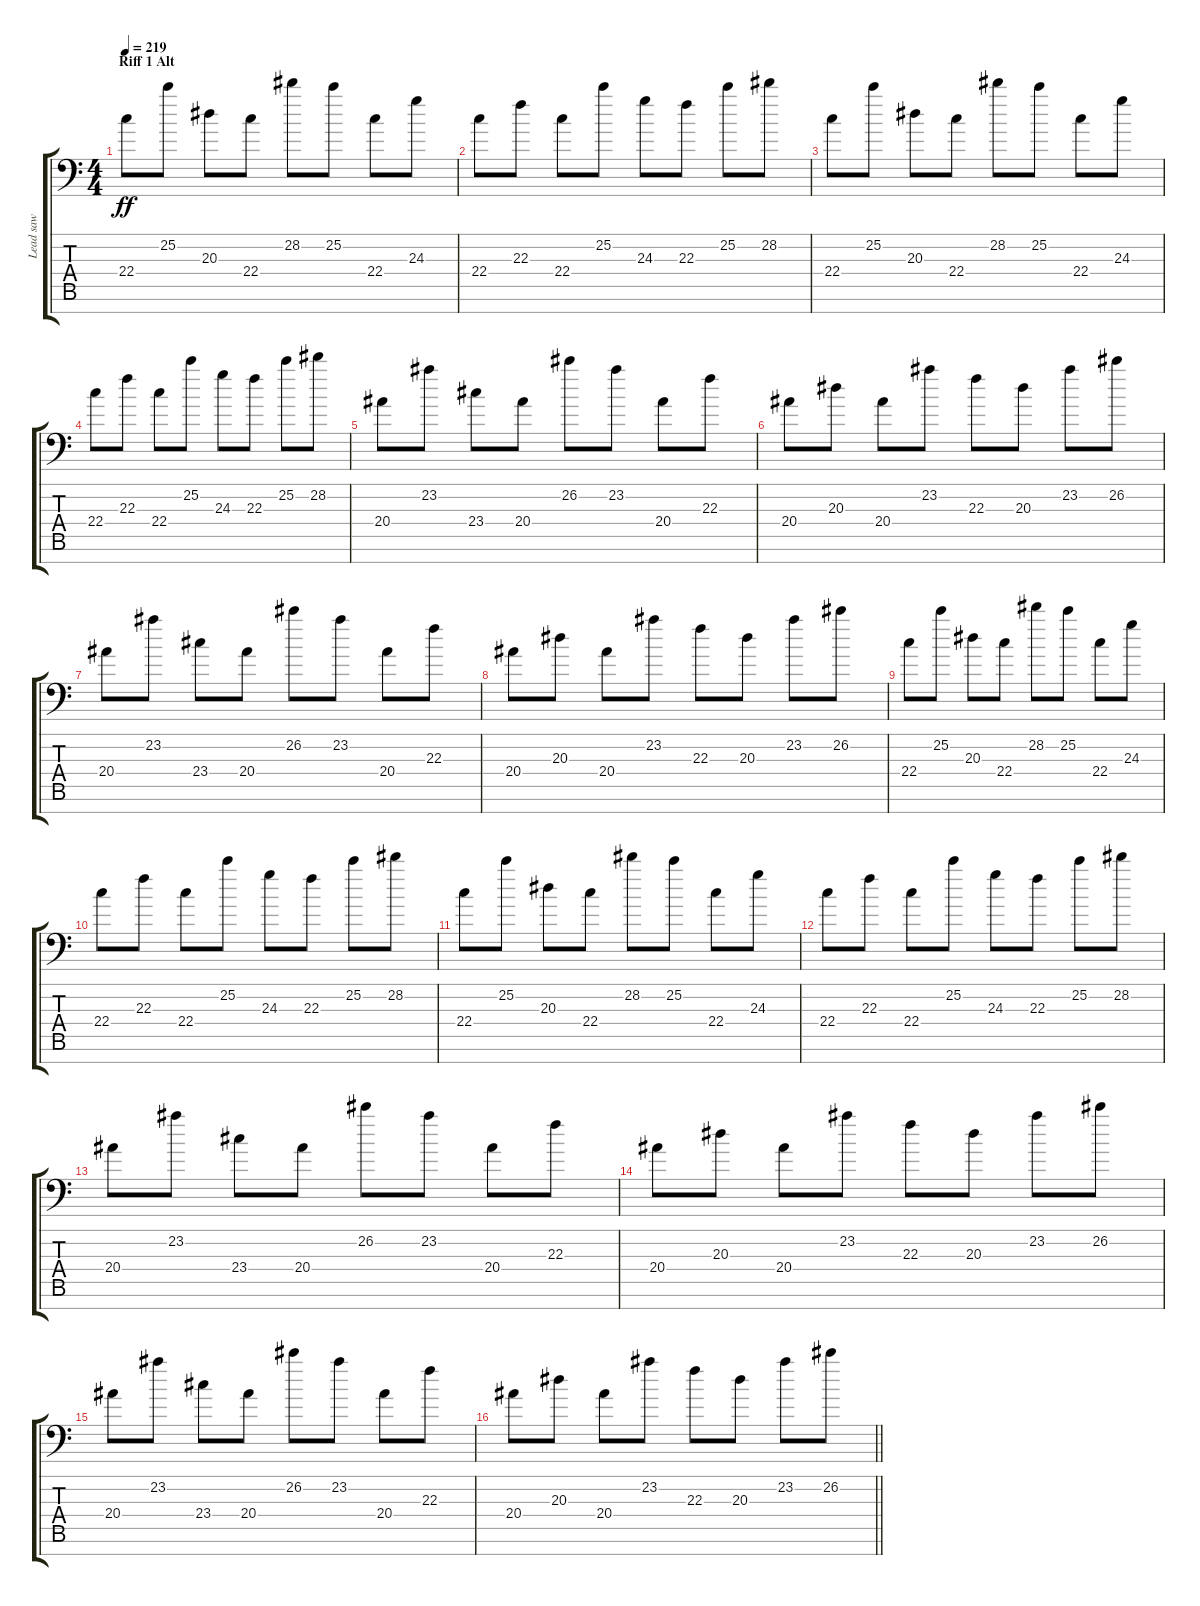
\track ("Lead saw" "Lead saw") {instrument lead2sawtooth}
\staff {score tabs}
\tuning (C8 B3 G3 D3 A2 E2 C-1) {hide}
\ts (4 4)
\section ("" "Riff 1 Alt")
\tempo 219
\clef f4
\ks c
22.4.8{dy ff} 25.2.8 20.3.8 22.4.8 28.2.8 25.2.8 22.4.8 24.3.8 |
22.4.8 22.3.8 22.4.8 25.2.8 24.3.8 22.3.8 25.2.8 28.2.8 |
22.4.8 25.2.8 20.3.8 22.4.8 28.2.8 25.2.8 22.4.8 24.3.8 |
22.4.8 22.3.8 22.4.8 25.2.8 24.3.8 22.3.8 25.2.8 28.2.8 |
20.4.8 23.2.8 23.4.8 20.4.8 26.2.8 23.2.8 20.4.8 22.3.8 |
20.4.8 20.3.8 20.4.8 23.2.8 22.3.8 20.3.8 23.2.8 26.2.8 |
20.4.8 23.2.8 23.4.8 20.4.8 26.2.8 23.2.8 20.4.8 22.3.8 |
20.4.8 20.3.8 20.4.8 23.2.8 22.3.8 20.3.8 23.2.8 26.2.8 |
22.4.8 25.2.8 20.3.8 22.4.8 28.2.8 25.2.8 22.4.8 24.3.8 |
22.4.8 22.3.8 22.4.8 25.2.8 24.3.8 22.3.8 25.2.8 28.2.8 |
22.4.8 25.2.8 20.3.8 22.4.8 28.2.8 25.2.8 22.4.8 24.3.8 |
22.4.8 22.3.8 22.4.8 25.2.8 24.3.8 22.3.8 25.2.8 28.2.8 |
20.4.8 23.2.8 23.4.8 20.4.8 26.2.8 23.2.8 20.4.8 22.3.8 |
20.4.8 20.3.8 20.4.8 23.2.8 22.3.8 20.3.8 23.2.8 26.2.8 |
20.4.8 23.2.8 23.4.8 20.4.8 26.2.8 23.2.8 20.4.8 22.3.8 |
\barLineRight lightlight
20.4.8 20.3.8 20.4.8 23.2.8 22.3.8 20.3.8 23.2.8 26.2.8
